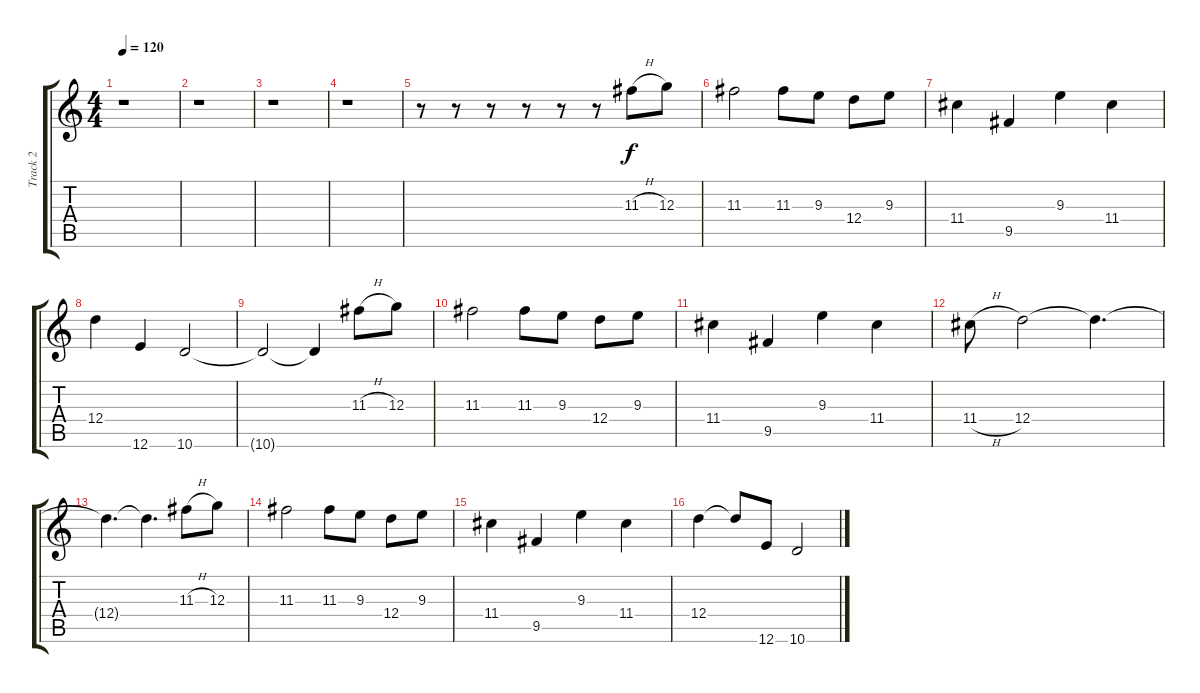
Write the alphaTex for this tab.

\track ("Track 2" "Track 2") {instrument distortionguitar}
\staff {score tabs}
\tuning (E4 B3 G3 D3 A2 E2) {hide}
\ts (4 4)
\tempo 120
\clef g2
\ks c
r.1{dy f} |
r.1 |
r.1 |
r.1 |
r.8 r.8 r.8 r.8 r.8 r.8 11.3{h}.8 12.3.8 |
11.3.2 11.3.8 9.3.8 12.4.8 9.3.8 |
11.4.4 9.5.4 9.3.4 11.4.4 |
12.4.4 12.6.4 10.6.2 |
10.6{t}.2 10.6{t}.4 11.3{h}.8 12.3.8 |
11.3.2 11.3.8 9.3.8 12.4.8 9.3.8 |
11.4.4 9.5.4 9.3.4 11.4.4 |
11.4{h}.8 12.4.2 12.4{t}.4{d} |
12.4{t}.4{d} 12.4{t}.4{d} 11.3{h}.8 12.3.8 |
11.3.2 11.3.8 9.3.8 12.4.8 9.3.8 |
11.4.4 9.5.4 9.3.4 11.4.4 |
12.4.4 12.4{t}.8 12.6.8 10.6.2
